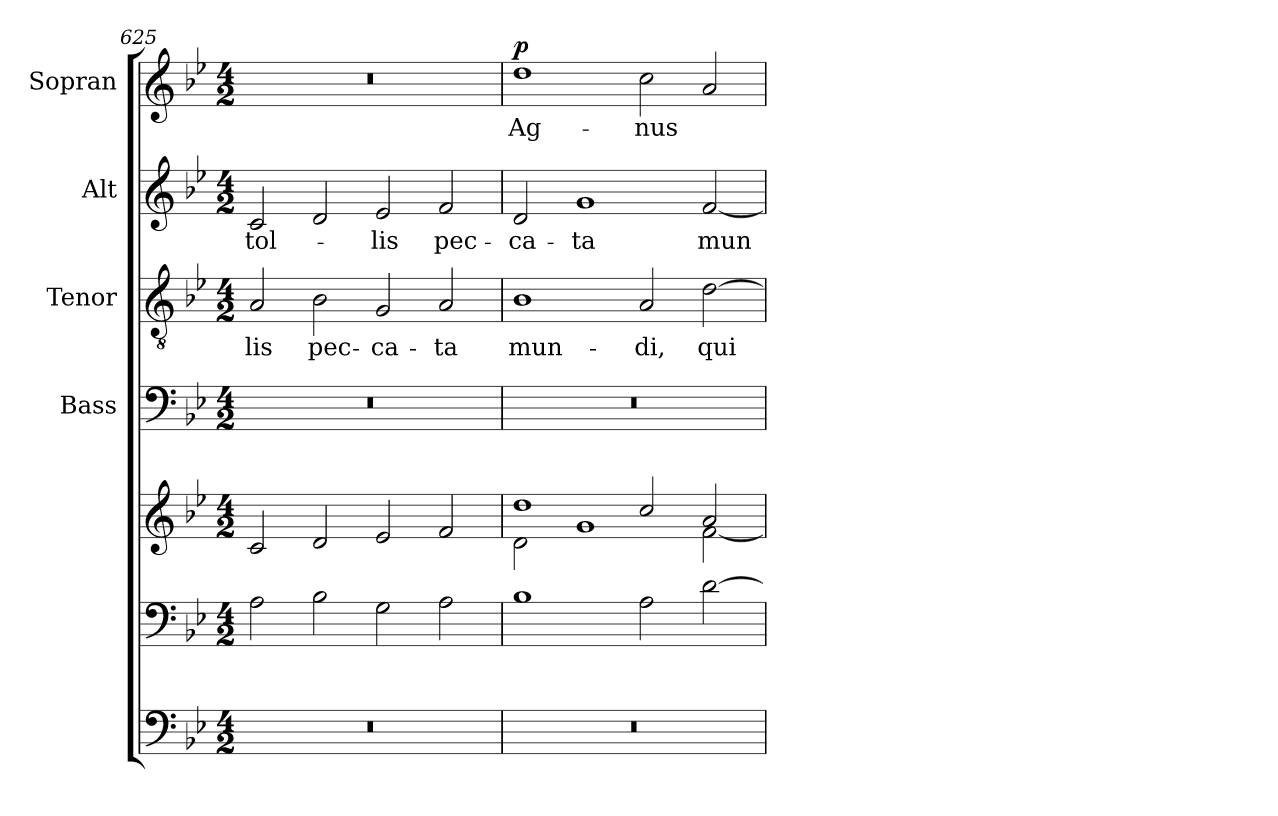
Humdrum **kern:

**kern	**kern	**kern	**kern	**kern	**text	**kern	**text	**kern	**text	**dynam
*part6	*part5	*part5	*part4	*part3	*part3	*part2	*part2	*part1	*part1	*part1
*staff7	*staff6	*staff5	*staff4	*staff3	*staff3	*staff2	*staff2	*staff1	*staff1	*staff1
*	*	*	*I"Bass	*I"Tenor	*	*I"Alt	*	*I"Sopran	*	*
*	*	*	*I'B.	*I'T.	*	*I'A.	*	*I'S.	*	*
*clefF4	*clefF4	*clefG2	*clefF4	*clefGv2	*	*clefG2	*	*clefG2	*	*
*k[b-e-]	*k[b-e-]	*k[b-e-]	*k[b-e-]	*k[b-e-]	*	*k[b-e-]	*	*k[b-e-]	*	*
*B-:	*B-:	*B-:	*B-:	*B-:	*	*B-:	*	*B-:	*	*
*M4/2	*M4/2	*M4/2	*M4/2	*M4/2	*	*M4/2	*	*M4/2	*	*
=625	=625	=625	=625	=625	=625	=625	=625	=625	=625	=625
!	!	!	!	!	!LO:LY:b	!	!LO:LY:b	!	!	!
0r	2A\	2c/	0r	2A/	-lis	2c/	tol-	0r	.	.
!	!	!	!	!	!LO:LY:b	!	!	!	!	!
.	2B-\	2d/	.	2B-\	pec-	2d/	.	.	.	.
!	!	!	!	!	!LO:LY:b	!	!LO:LY:b	!	!	!
.	2G\	2e-/	.	2G/	-ca-	2e-/	-lis	.	.	.
!	!	!	!	!	!LO:LY:b	!	!LO:LY:b	!	!	!
.	2A\	2f/	.	2A/	-ta	2f/	pec-	.	.	.
=626	=626	=626	=626	=626	=626	=626	=626	=626	=626	=626
*	*	*^	*	*	*	*	*	*	*	*
!	!	!	!	!	!	!LO:LY:b	!	!LO:LY:b	!	!LO:LY:b	!LO:DY:a
0r	1B-	1dd	2d\	0r	1B-	mun-	2d/	-ca-	1dd	Ag-	p
!	!	!	!	!	!	!	!	!LO:LY:b	!	!	!
.	.	.	1g	.	.	.	1g	-ta	.	.	.
!	!	!	!	!	!	!LO:LY:b	!	!	!	!LO:LY:b	!
.	2A\	2cc/	.	.	2A/	-di,	.	.	2cc\	-nus	.
!	!	!	!	!	!	!LO:LY:b	!	!LO:LY:b	!	!	!
.	[2d\	2a/	[<2f\	.	[2d\	qui	[2f/	mun-	2a/	.	.
*	*	*v	*v	*	*	*	*	*	*	*	*
=	=	=	=	=	=	=	=	=	=	=
*-	*-	*-	*-	*-	*-	*-	*-	*-	*-	*-
